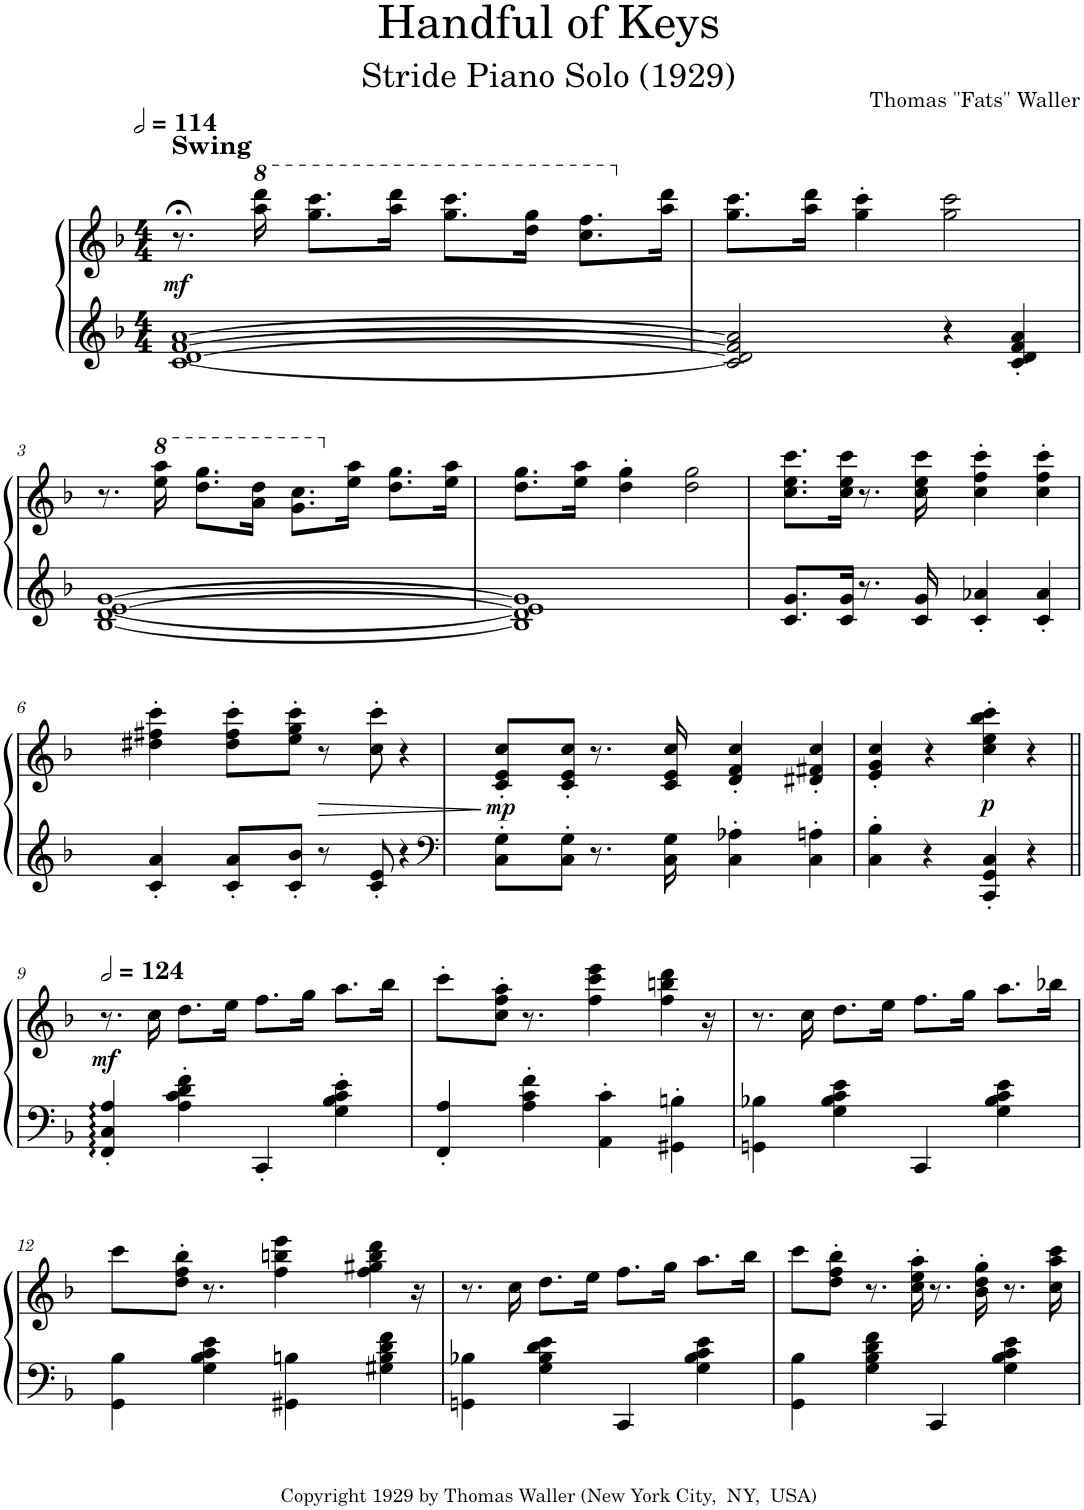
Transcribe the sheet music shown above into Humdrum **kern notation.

**kern	**kern	**dynam
*part1	*part1	*part1
*staff2	*staff1	*staff1/2
*I"Piano	*	*
*I'Pno.	*	*
*clefG2	*clefG2	*
*k[b-]	*k[b-]	*
*M4/4	*M4/4	*
*MM228	*MM228	*
=1	=1	=1
!	!LO:TX:a:B:t=Swing	!
!	!	!LO:DY:b
[1c [1d [1f [1a	8.r;<	mf
*	*8va	*
.	16aaa\ 16dddd\	.
.	8.ggg\ 8.cccc\L	.
.	16aaa\ 16dddd\Jk	.
.	8.ggg\ 8.cccc\L	.
.	16ddd\ 16ggg\Jk	.
.	8.ccc\ 8.fff\L	.
*	*X8va	*
.	16aa\ 16ddd\Jk	.
=2	=2	=2
2c/] 2d/] 2f/] 2a/]	8.gg\ 8.ccc\L	.
.	16aa\ 16ddd\Jk	.
.	4gg\' 4ccc\'	.
4r	2gg\ 2ccc\	.
4c/' 4d/' 4f/' 4a/'	.	.
!!LO:LB:g=z
=3	=3	=3
[1B- [1d [1e [1g	8.r	.
*	*8va	*
.	16eee\ 16aaa\	.
.	8.ddd\ 8.ggg\L	.
.	16aa\ 16ddd\Jk	.
.	8.gg\ 8.ccc\L	.
*	*X8va	*
.	16ee\ 16aa\Jk	.
.	8.dd\ 8.gg\L	.
.	16ee\ 16aa\Jk	.
=4	=4	=4
1B-] 1d] 1e] 1g]	8.dd\ 8.gg\L	.
.	16ee\ 16aa\Jk	.
.	4dd\' 4gg\'	.
.	2dd\ 2gg\	.
=5	=5	=5
8.c/ 8.g/L	8.cc\ 8.ee\ 8.ccc\L	.
16c/ 16g/Jk	16cc\ 16ee\ 16ccc\Jk	.
8.r	8.r	.
16c/ 16g/	16cc\ 16ee\ 16ccc\	.
4c/' 4a-X/'	4cc\' 4ff\' 4ccc\'	.
4c/' 4a-/'	4cc\' 4ff\' 4ccc\'	.
!!LO:LB:g=z
=6	=6	=6
4c/' 4a/'	4dd#X\' 4ff#X\' 4ccc\'	.
8c/' 8a/'L	8dd#\' 8ff#\' 8ccc\'L	.
8c/' 8b-/'J	8ee\' 8gg\' 8ccc\'J	.
!	!	!LO:HP:b
8r	8r	>
8c/' 8e/'	8cc\' 8ccc\'	.
4r	4r	.
.	.	]
=7	=7	=7
*clefF4	*	*
!	!	!LO:DY:b
8C\' 8G\'L	8c/' 8e/' 8cc/'L	mp
8C\' 8G\'J	8c/' 8e/' 8cc/'J	.
8.r	8.r	.
16C\ 16G\	16c/ 16e/ 16cc/	.
4C\' 4A-X\'	4d/' 4f/' 4cc/'	.
4C\' 4An\'	4d#X/' 4f#X/' 4cc/'	.
=8	=8	=8
4C\' 4B-\'	4e/' 4g/' 4cc/'	.
4r	4r	.
!	!	!LO:DY:b
4CC/' 4GG/' 4C/'	4cc\' 4ee\' 4bb-\' 4ccc\'	p
4r	4r	.
!!LO:LB:g=z
=9||	=9||	=9||
*	*MM248	*
!	!	!LO:DY:b
4FF/:' 4C/:' 4A/:'	8.r	mf
.	16cc\	.
4A\' 4c\' 4d\' 4f\'	8.dd\L	.
.	16ee\Jk	.
4CC'/	8.ff\L	.
.	16gg\Jk	.
4G\' 4B-\' 4c\' 4e\'	8.aa\L	.
.	16bb-\Jk	.
=10	=10	=10
4FF/' 4A/'	8ccc'\L	.
.	8cc\' 8ff\' 8aa\'J	.
4A\' 4c\' 4f\'	8.r	.
.	4ff\ 4ccc\ 4eee\	.
4AA\' 4c\'	.	.
.	4ff\ 4bbn\ 4ddd\	.
4GG#X\' 4Bn\'	.	.
.	16r	.
=11	=11	=11
4GGn\ 4B-X\	8.r	.
.	16cc\	.
4G\ 4B-\ 4c\ 4e\	8.dd\L	.
.	16ee\Jk	.
4CC/	8.ff\L	.
.	16gg\Jk	.
4G\ 4B-\ 4c\ 4e\	8.aa\L	.
.	16bb-X\Jk	.
!!LO:LB:g=z
=12	=12	=12
4GG\ 4B-\	8ccc\L	.
.	8dd\' 8ff\' 8bb-\'J	.
4G\ 4B-\ 4c\ 4e\	8.r	.
.	4ff\ 4bbn\ 4eee\	.
4GG#X\ 4Bn\	.	.
.	4ff\ 4gg#X\ 4bb\ 4ddd\	.
4G#X\ 4B\ 4d\ 4f\	.	.
.	16r	.
=13	=13	=13
4GGn\ 4B-X\	8.r	.
.	16cc\	.
4G\ 4B-\ 4d\ 4e\	8.dd\L	.
.	16ee\Jk	.
4CC/	8.ff\L	.
.	16gg\Jk	.
4G\ 4B-\ 4c\ 4e\	8.aa\L	.
.	16bb-\Jk	.
=14	=14	=14
4GG\ 4B-\	8ccc\L	.
.	8dd\' 8ff\' 8bb-\'J	.
4G\ 4B-\ 4d\ 4f\	8.r	.
.	16cc\' 16ee\' 16aa\'	.
4CC/	8.r	.
.	16b-\' 16dd\' 16gg\'	.
4G\ 4B-\ 4c\ 4e\	8.r	.
.	16cc\ 16aa\ 16ccc\	.
=	=	=
*-	*-	*-
